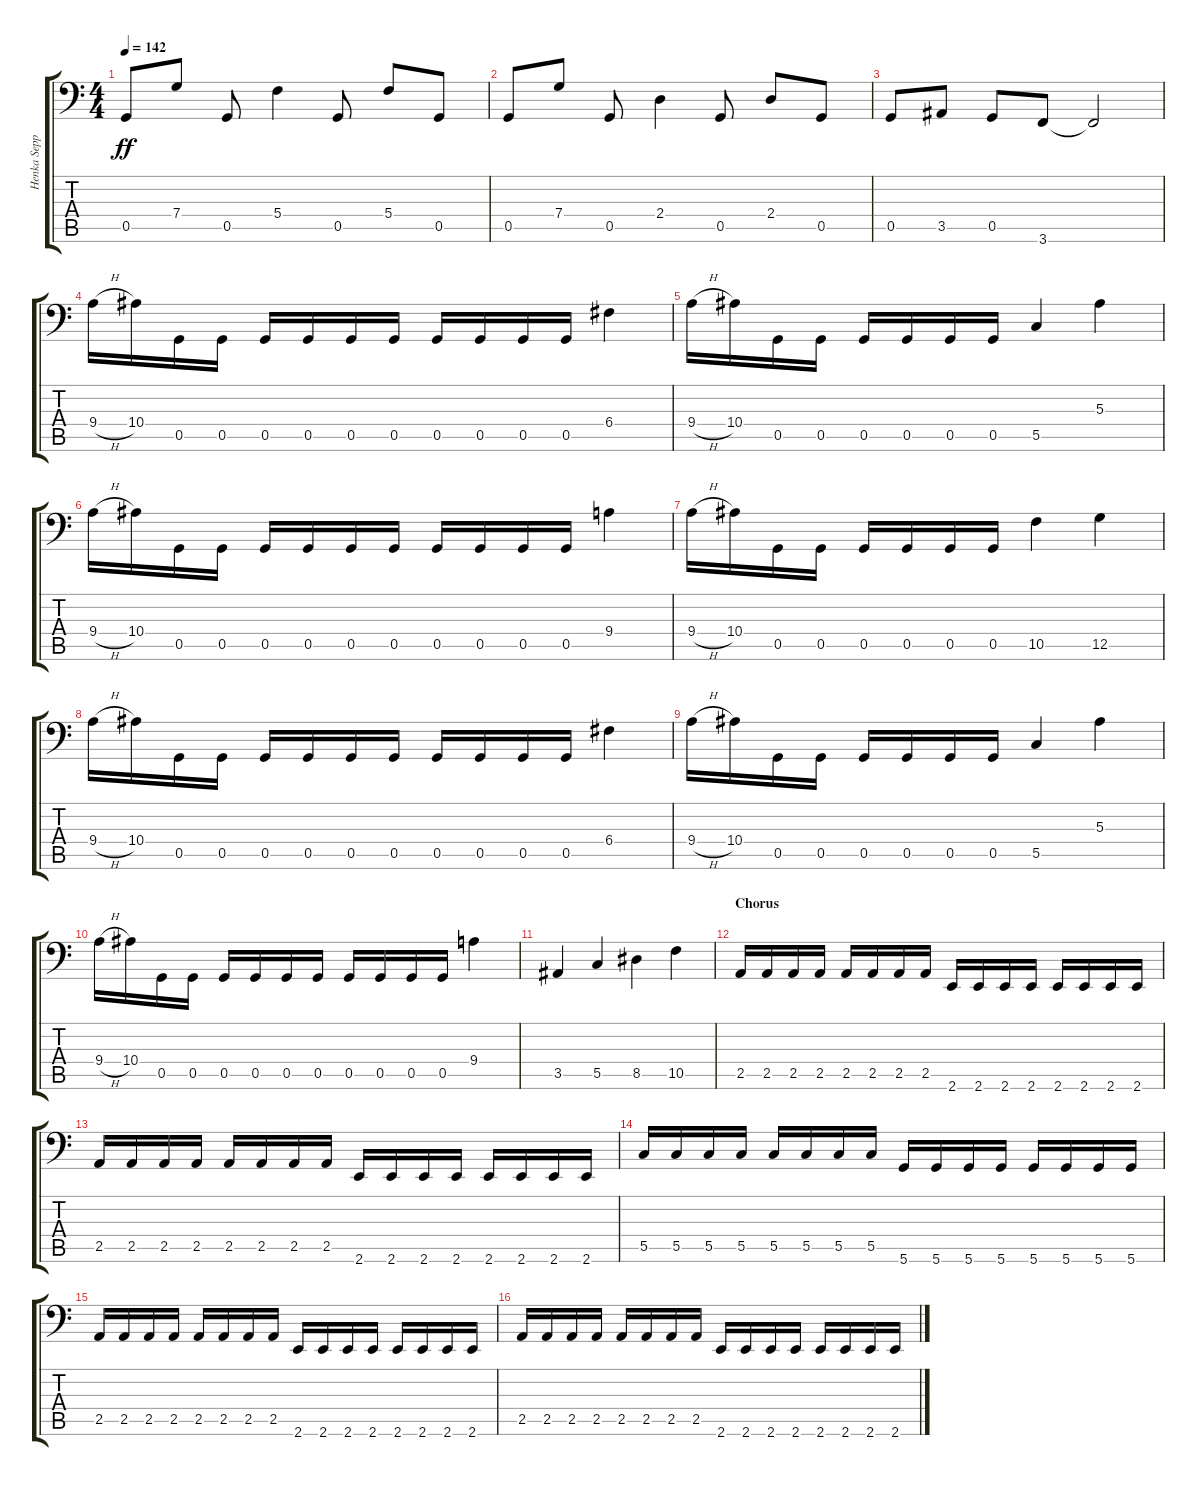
\track ("Henka Seppäla" "Henka Sepp") {instrument electricbasspick}
\staff {score tabs}
\tuning (D3 A2 F2 C2 G1 D1) {hide}
\ts (4 4)
\tempo 142
\clef f4
\ks c
0.5.8{dy ff} 7.4.8 0.5.8 5.4.4 0.5.8 5.4.8 0.5.8 |
0.5.8 7.4.8 0.5.8 2.4.4 0.5.8 2.4.8 0.5.8 |
0.5.8 3.5.8 0.5.8 3.6.8 3.6{t}.2 |
9.4{h}.16 10.4.16 0.5.16 0.5.16 0.5.16 0.5.16 0.5.16 0.5.16 0.5.16 0.5.16 0.5.16 0.5.16 6.4.4 |
9.4{h}.16 10.4.16 0.5.16 0.5.16 0.5.16 0.5.16 0.5.16 0.5.16 5.5.4 5.3.4 |
9.4{h}.16 10.4.16 0.5.16 0.5.16 0.5.16 0.5.16 0.5.16 0.5.16 0.5.16 0.5.16 0.5.16 0.5.16 9.4.4 |
9.4{h}.16 10.4.16 0.5.16 0.5.16 0.5.16 0.5.16 0.5.16 0.5.16 10.5.4 12.5.4 |
9.4{h}.16 10.4.16 0.5.16 0.5.16 0.5.16 0.5.16 0.5.16 0.5.16 0.5.16 0.5.16 0.5.16 0.5.16 6.4.4 |
9.4{h}.16 10.4.16 0.5.16 0.5.16 0.5.16 0.5.16 0.5.16 0.5.16 5.5.4 5.3.4 |
9.4{h}.16 10.4.16 0.5.16 0.5.16 0.5.16 0.5.16 0.5.16 0.5.16 0.5.16 0.5.16 0.5.16 0.5.16 9.4.4 |
3.5.4 5.5.4 8.5.4 10.5.4 |
\section ("" "Chorus")
2.5.16 2.5.16 2.5.16 2.5.16 2.5.16 2.5.16 2.5.16 2.5.16 2.6.16 2.6.16 2.6.16 2.6.16 2.6.16 2.6.16 2.6.16 2.6.16 |
2.5.16 2.5.16 2.5.16 2.5.16 2.5.16 2.5.16 2.5.16 2.5.16 2.6.16 2.6.16 2.6.16 2.6.16 2.6.16 2.6.16 2.6.16 2.6.16 |
5.5.16 5.5.16 5.5.16 5.5.16 5.5.16 5.5.16 5.5.16 5.5.16 5.6.16 5.6.16 5.6.16 5.6.16 5.6.16 5.6.16 5.6.16 5.6.16 |
2.5.16 2.5.16 2.5.16 2.5.16 2.5.16 2.5.16 2.5.16 2.5.16 2.6.16 2.6.16 2.6.16 2.6.16 2.6.16 2.6.16 2.6.16 2.6.16 |
2.5.16 2.5.16 2.5.16 2.5.16 2.5.16 2.5.16 2.5.16 2.5.16 2.6.16 2.6.16 2.6.16 2.6.16 2.6.16 2.6.16 2.6.16 2.6.16
